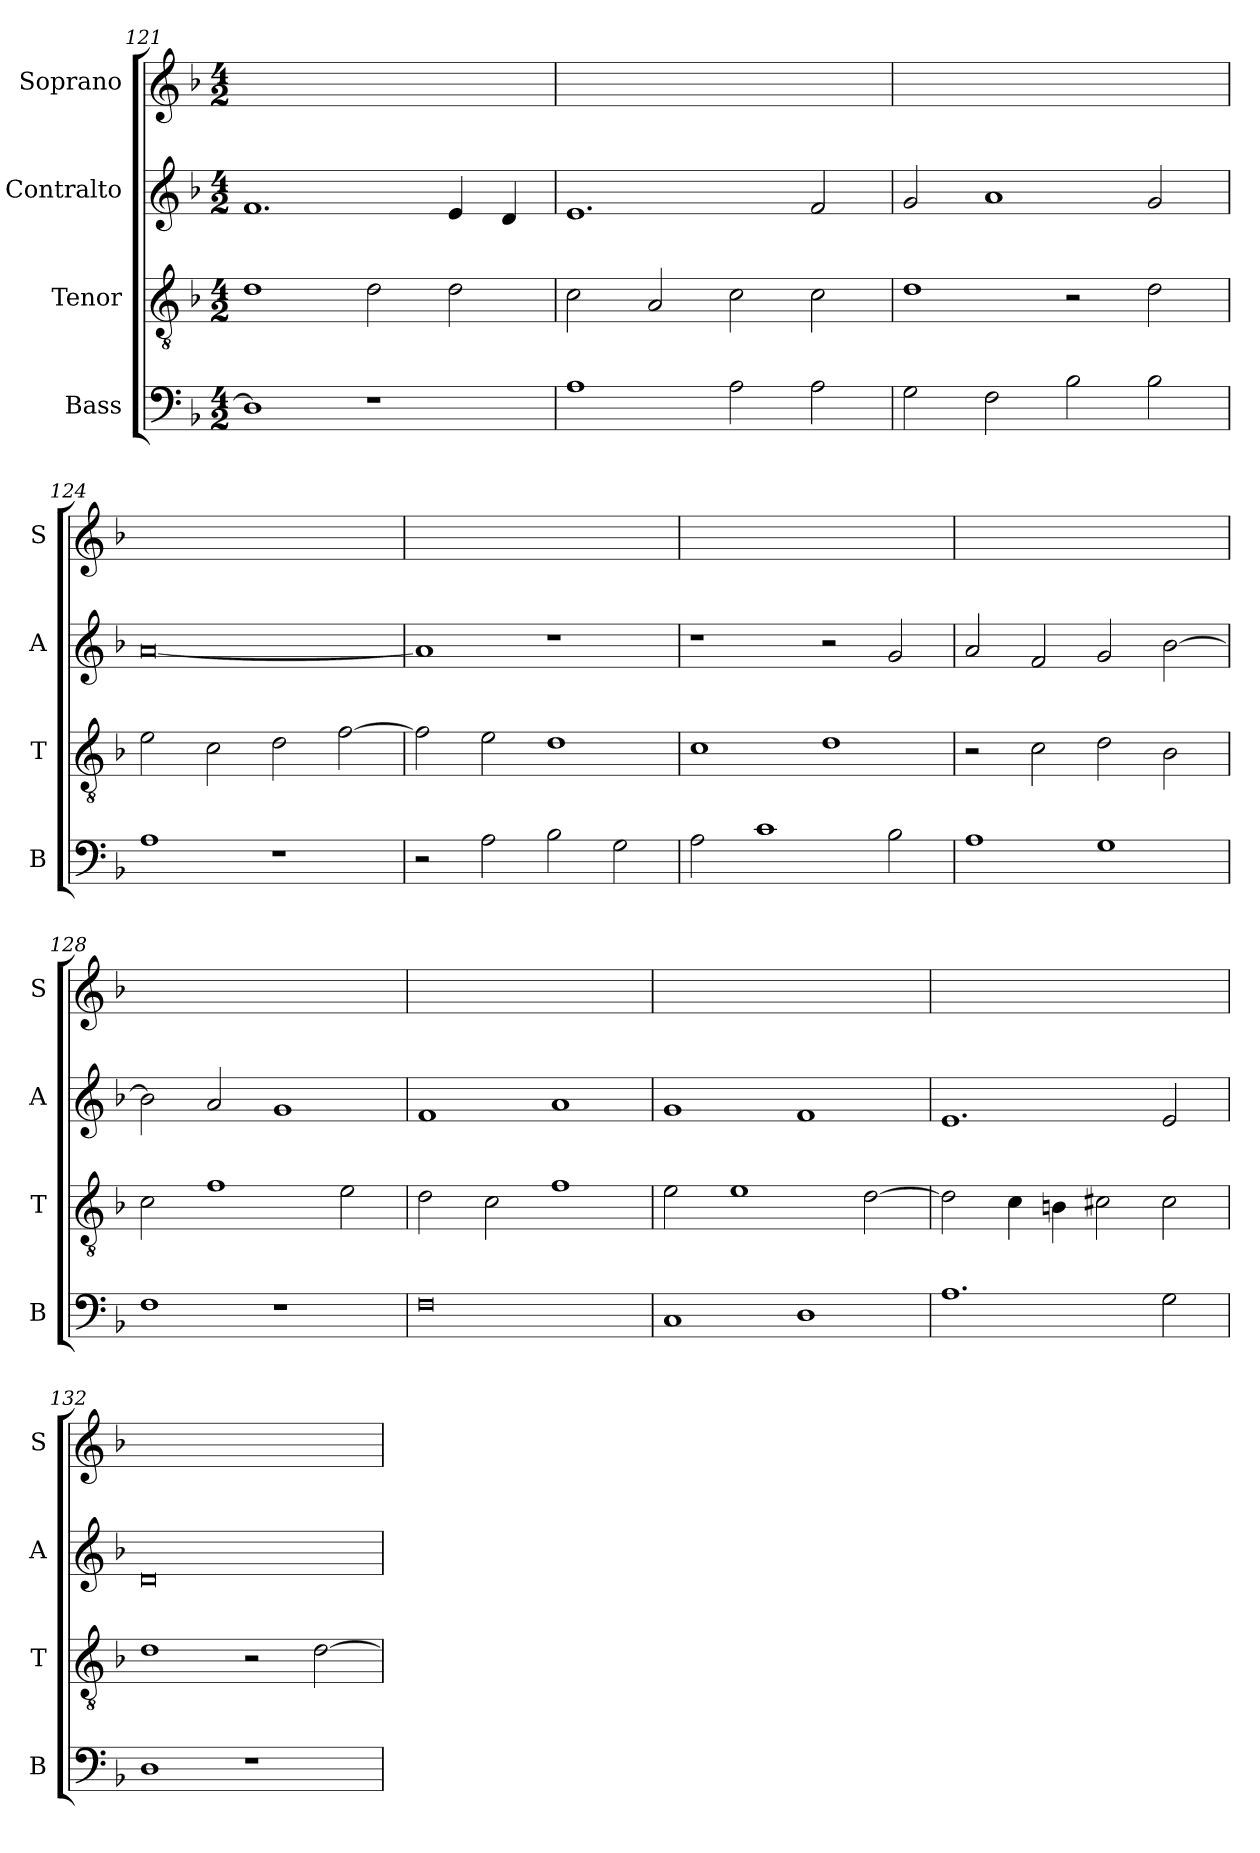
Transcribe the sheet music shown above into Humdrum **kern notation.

**kern	**kern	**kern	**kern
*part4	*part3	*part2	*part1
*staff4	*staff3	*staff2	*staff1
*I"Bass	*I"Tenor	*I"Contralto	*I"Soprano
*I'B	*I'T	*I'A	*I'S
*clefF4	*clefGv2	*clefG2	*clefG2
*k[b-]	*k[b-]	*k[b-]	*k[b-]
*G:dor	*G:dor	*G:dor	*G:dor
*M4/2	*M4/2	*M4/2	*M4/2
=121	=121	=121	=121
1D]	1d	1.f	0ryy
1r	2d	.	.
.	2d	4e	.
.	.	4d	.
=122	=122	=122	=122
1A	2c	1.e	0ryy
.	2A	.	.
2A	2c	.	.
2A	2c	2f	.
=123	=123	=123	=123
2G	1d	2g	0ryy
2F	.	1a	.
2B-	2r	.	.
2B-	2d	2g	.
=124	=124	=124	=124
1A	2e	[0a	0ryy
.	2c	.	.
1r	2d	.	.
.	[2f	.	.
=125	=125	=125	=125
2r	2f]	1a]	0ryy
2A	2e	.	.
2B-	1d	1r	.
2G	.	.	.
=126	=126	=126	=126
2A	1c	1r	0ryy
1c	.	.	.
.	1d	2r	.
2B-	.	2g	.
=127	=127	=127	=127
1A	2r	2a	0ryy
.	2c	2f	.
1G	2d	2g	.
.	2B-	[2b-	.
=128	=128	=128	=128
1F	2c	2b-]	0ryy
.	1f	2a	.
1r	.	1g	.
.	2e	.	.
=129	=129	=129	=129
0F	2d	1f	0ryy
.	2c	.	.
.	1f	1a	.
=130	=130	=130	=130
1C	2e	1g	0ryy
.	1e	.	.
1D	.	1f	.
.	[2d	.	.
=131	=131	=131	=131
1.A	2d]	1.e	0ryy
.	4c	.	.
.	4Bn	.	.
.	2c#X	.	.
2G	2c#	2e	.
=132	=132	=132	=132
1D	1d	0d	0ryy
1r	2r	.	.
.	[2d	.	.
=	=	=	=
*-	*-	*-	*-
